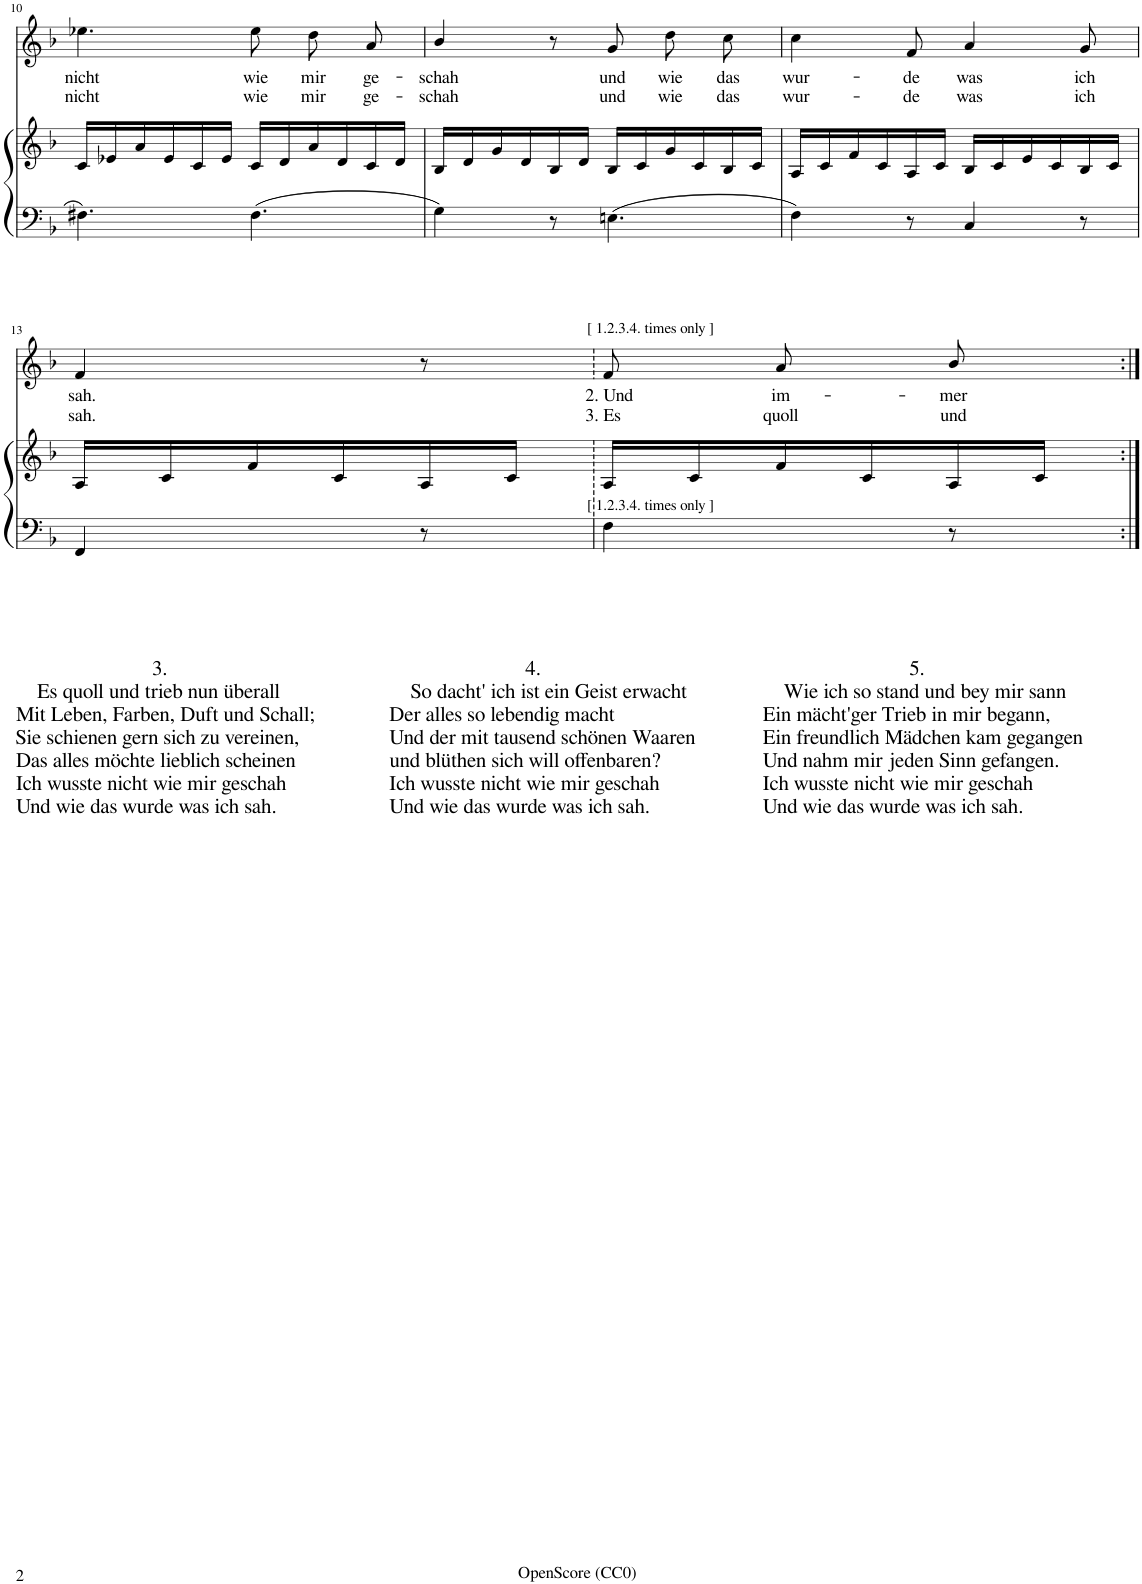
**kern	**kern	**kern	**text	**text
*part2	*part2	*part1	*part1	*part1
*staff3	*staff2	*staff1	*staff1	*staff1
*I"Piano	*	*I"Voice	*	*
*I'Pno	*	*	*	*
!!LO:PB:g=z
*clefF4	*clefG2	*clefG2	*	*
*k[b-]	*k[b-]	*k[b-]	*	*
*M6/8	*M6/8	*M6/8	*	*
=10	=10	=10	=10	=10
!	!	!	!LO:LY:b	!LO:LY:b
4.F#X\	16c/LL	4.ee-X\	nicht	nicht
.	16e-X/	.	.	.
.	16a/	.	.	.
.	16e-/	.	.	.
.	16c/	.	.	.
.	16e-/JJ	.	.	.
!	!	!	!LO:LY:b	!LO:LY:b
4.F#\	16c/LL	8ee-\L	wie	wie
.	16d/	.	.	.
!	!	!	!LO:LY:b	!LO:LY:b
.	16a/	8dd\	mir	mir
.	16d/	.	.	.
!	!	!	!LO:LY:b	!LO:LY:b
.	16c/	8a\J	ge-	ge-
.	16d/JJ	.	.	.
=11	=11	=11	=11	=11
!	!	!	!LO:LY:b	!LO:LY:b
4G\	16B-/LL	4b-/	-schah	-schah
.	16d/	.	.	.
.	16g/	.	.	.
.	16d/	.	.	.
8r	16B-/	8r	.	.
.	16d/JJ	.	.	.
!	!	!	!LO:LY:b	!LO:LY:b
4.En\	16B-/LL	8g/L	und	und
.	16c/	.	.	.
!	!	!	!LO:LY:b	!LO:LY:b
.	16g/	8dd/	wie	wie
.	16c/	.	.	.
!	!	!	!LO:LY:b	!LO:LY:b
.	16B-/	8cc/J	das	das
.	16c/JJ	.	.	.
=12	=12	=12	=12	=12
!	!	!	!LO:LY:b	!LO:LY:b
4F\	16A/LL	4cc\	wur-	wur-
.	16c/	.	.	.
.	16f/	.	.	.
.	16c/	.	.	.
!	!	!	!LO:LY:b	!LO:LY:b
8r	16A/	8f/	-de	-de
.	16c/JJ	.	.	.
!	!	!	!LO:LY:b	!LO:LY:b
4C/	16B-/LL	4a/	was	was
.	16c/	.	.	.
.	16e/	.	.	.
.	16c/	.	.	.
!	!	!	!LO:LY:b	!LO:LY:b
8r	16B-/	8g/	ich	ich
.	16c/JJ	.	.	.
!!LO:LB:g=z
=13	=13	=13	=13	=13
!	!	!	!LO:LY:b	!LO:LY:b
4FF/	16A/LL	4f/	sah.	sah.
.	16c/	.	.	.
.	16f/	.	.	.
.	16c/	.	.	.
8r	16A/	8r	.	.
.	16c/JJ	.	.	.
=14	=14	=14	=14	=14
!	!	!LO:TX:a:t=[ 1.2.3.4. times only ]	!	!
!LO:TX:a:t=[ 1.2.3.4. times only ]	!	!	!	!
!	!	!	!LO:LY:b	!LO:LY:b
4F\	16A/LL	8f/L	2. Und	3. Es
.	16c/	.	.	.
!	!	!	!LO:LY:b	!LO:LY:b
.	16f/	8a/	im-	quoll
.	16c/	.	.	.
!	!	!	!LO:LY:b	!LO:LY:b
8r	16A/	8b-/J	-mer	und
.	16c/JJ	.	.	.
=:|!	=:|!	=:|!	=:|!	=:|!
*-	*-	*-	*-	*-
